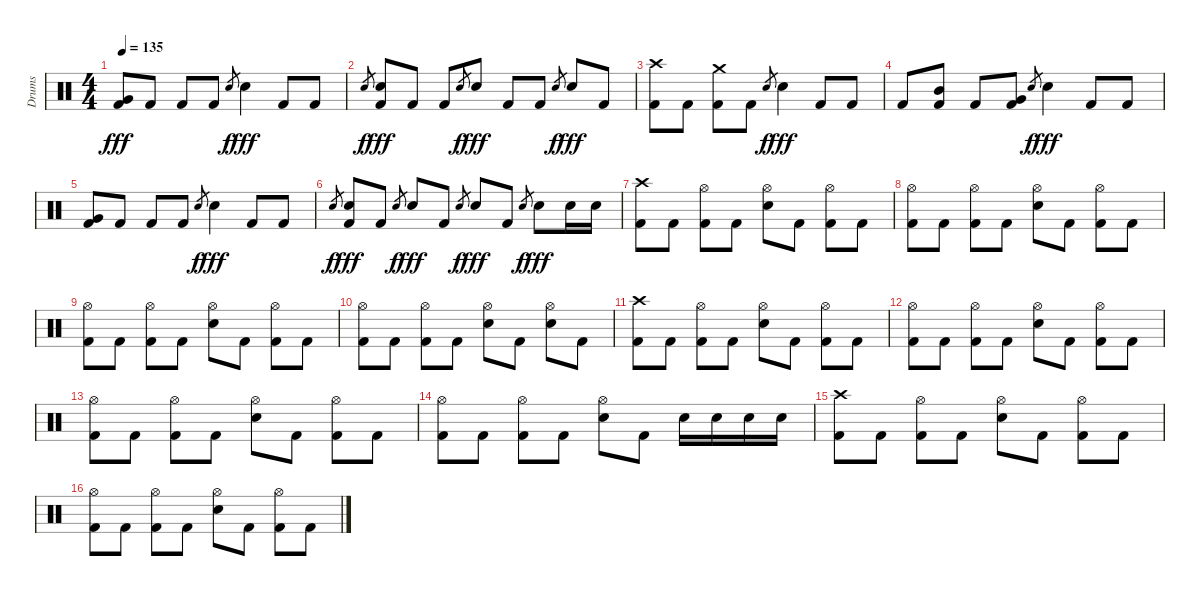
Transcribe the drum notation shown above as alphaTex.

\track ("Drums" "Drums") {instrument percussion}
\staff {score}
\articulation defaults
\ts (4 4)
\tempo 135
\clef neutral
\ks c
("Very Low Tom (hit)" "Kick (hit) 2").8{dy fff} "Kick (hit) 2".8 "Kick (hit) 2".8 "Kick (hit) 2".8 "Electric Snare (hit)".8{gr dy f} "Electric Snare (hit)".4{dy fff} "Kick (hit) 2".8 "Kick (hit) 2".8 |
"Electric Snare (hit)".8{gr dy f} ("Electric Snare (hit)" "Kick (hit) 2").8{dy fff} "Kick (hit) 2".8 "Kick (hit) 2".8 "Electric Snare (hit)".8{gr dy f} "Electric Snare (hit)".8{dy fff} "Kick (hit) 2".8 "Kick (hit) 2".8 "Electric Snare (hit)".8{gr dy f} "Electric Snare (hit)".8{dy fff} "Kick (hit) 2".8 |
("Crash high (hit)" "Kick (hit) 2").8 "Kick (hit) 2".8 ("Crash medium (hit)" "Kick (hit) 2").8 "Kick (hit) 2".8 "Electric Snare (hit)".8{gr dy f} "Electric Snare (hit)".4{dy fff} "Kick (hit) 2".8 "Kick (hit) 2".8 |
"Kick (hit) 2".8 ("Mid Tom (hit)" "Kick (hit) 2").8 "Kick (hit) 2".8 ("Very Low Tom (hit)" "Kick (hit) 2").8 "Electric Snare (hit)".8{gr dy f} "Electric Snare (hit)".4{dy fff} "Kick (hit) 2".8 "Kick (hit) 2".8 |
("Very Low Tom (hit)" "Kick (hit) 2").8 "Kick (hit) 2".8 "Kick (hit) 2".8 "Kick (hit) 2".8 "Electric Snare (hit)".8{gr dy f} "Electric Snare (hit)".4{dy fff} "Kick (hit) 2".8 "Kick (hit) 2".8 |
"Electric Snare (hit)".8{gr dy f} ("Electric Snare (hit)" "Kick (hit) 2").8{dy fff} "Kick (hit) 2".8 "Electric Snare (hit)".8{gr dy f} "Electric Snare (hit)".8{dy fff} "Kick (hit) 2".8 "Electric Snare (hit)".8{gr dy f} "Electric Snare (hit)".8{dy fff} "Kick (hit) 2".8 "Electric Snare (hit)".8{gr dy f} "Electric Snare (hit)".8{dy fff} "Electric Snare (hit)".16 "Electric Snare (hit)".16 |
("Crash high (hit)" "Kick (hit) 2").8 "Kick (hit) 2".8 ("Hi-Hat (open)" "Kick (hit) 2").8 "Kick (hit) 2".8 ("Hi-Hat (open)" "Electric Snare (hit)").8 "Kick (hit) 2".8 ("Hi-Hat (open)" "Kick (hit) 2").8 "Kick (hit) 2".8 |
("Hi-Hat (open)" "Kick (hit) 2").8 "Kick (hit) 2".8 ("Hi-Hat (open)" "Kick (hit) 2").8 "Kick (hit) 2".8 ("Hi-Hat (open)" "Electric Snare (hit)").8 "Kick (hit) 2".8 ("Hi-Hat (open)" "Kick (hit) 2").8 "Kick (hit) 2".8 |
("Hi-Hat (open)" "Kick (hit) 2").8 "Kick (hit) 2".8 ("Hi-Hat (open)" "Kick (hit) 2").8 "Kick (hit) 2".8 ("Hi-Hat (open)" "Electric Snare (hit)").8 "Kick (hit) 2".8 ("Hi-Hat (open)" "Kick (hit) 2").8 "Kick (hit) 2".8 |
("Hi-Hat (open)" "Kick (hit) 2").8 "Kick (hit) 2".8 ("Hi-Hat (open)" "Kick (hit) 2").8 "Kick (hit) 2".8 ("Hi-Hat (open)" "Electric Snare (hit)").8 "Kick (hit) 2".8 ("Hi-Hat (open)" "Electric Snare (hit)").8 "Kick (hit) 2".8 |
("Crash high (hit)" "Kick (hit) 2").8 "Kick (hit) 2".8 ("Hi-Hat (open)" "Kick (hit) 2").8 "Kick (hit) 2".8 ("Hi-Hat (open)" "Electric Snare (hit)").8 "Kick (hit) 2".8 ("Hi-Hat (open)" "Kick (hit) 2").8 "Kick (hit) 2".8 |
("Hi-Hat (open)" "Kick (hit) 2").8 "Kick (hit) 2".8 ("Hi-Hat (open)" "Kick (hit) 2").8 "Kick (hit) 2".8 ("Hi-Hat (open)" "Electric Snare (hit)").8 "Kick (hit) 2".8 ("Hi-Hat (open)" "Kick (hit) 2").8 "Kick (hit) 2".8 |
("Hi-Hat (open)" "Kick (hit) 2").8 "Kick (hit) 2".8 ("Hi-Hat (open)" "Kick (hit) 2").8 "Kick (hit) 2".8 ("Hi-Hat (open)" "Electric Snare (hit)").8 "Kick (hit) 2".8 ("Hi-Hat (open)" "Kick (hit) 2").8 "Kick (hit) 2".8 |
("Hi-Hat (open)" "Kick (hit) 2").8 "Kick (hit) 2".8 ("Hi-Hat (open)" "Kick (hit) 2").8 "Kick (hit) 2".8 ("Hi-Hat (open)" "Electric Snare (hit)").8 "Kick (hit) 2".8 "Electric Snare (hit)".16 "Electric Snare (hit)".16 "Electric Snare (hit)".16 "Electric Snare (hit)".16 |
("Crash high (hit)" "Kick (hit) 2").8 "Kick (hit) 2".8 ("Hi-Hat (open)" "Kick (hit) 2").8 "Kick (hit) 2".8 ("Hi-Hat (open)" "Electric Snare (hit)").8 "Kick (hit) 2".8 ("Hi-Hat (open)" "Kick (hit) 2").8 "Kick (hit) 2".8 |
("Hi-Hat (open)" "Kick (hit) 2").8 "Kick (hit) 2".8 ("Hi-Hat (open)" "Kick (hit) 2").8 "Kick (hit) 2".8 ("Hi-Hat (open)" "Electric Snare (hit)").8 "Kick (hit) 2".8 ("Hi-Hat (open)" "Kick (hit) 2").8 "Kick (hit) 2".8
